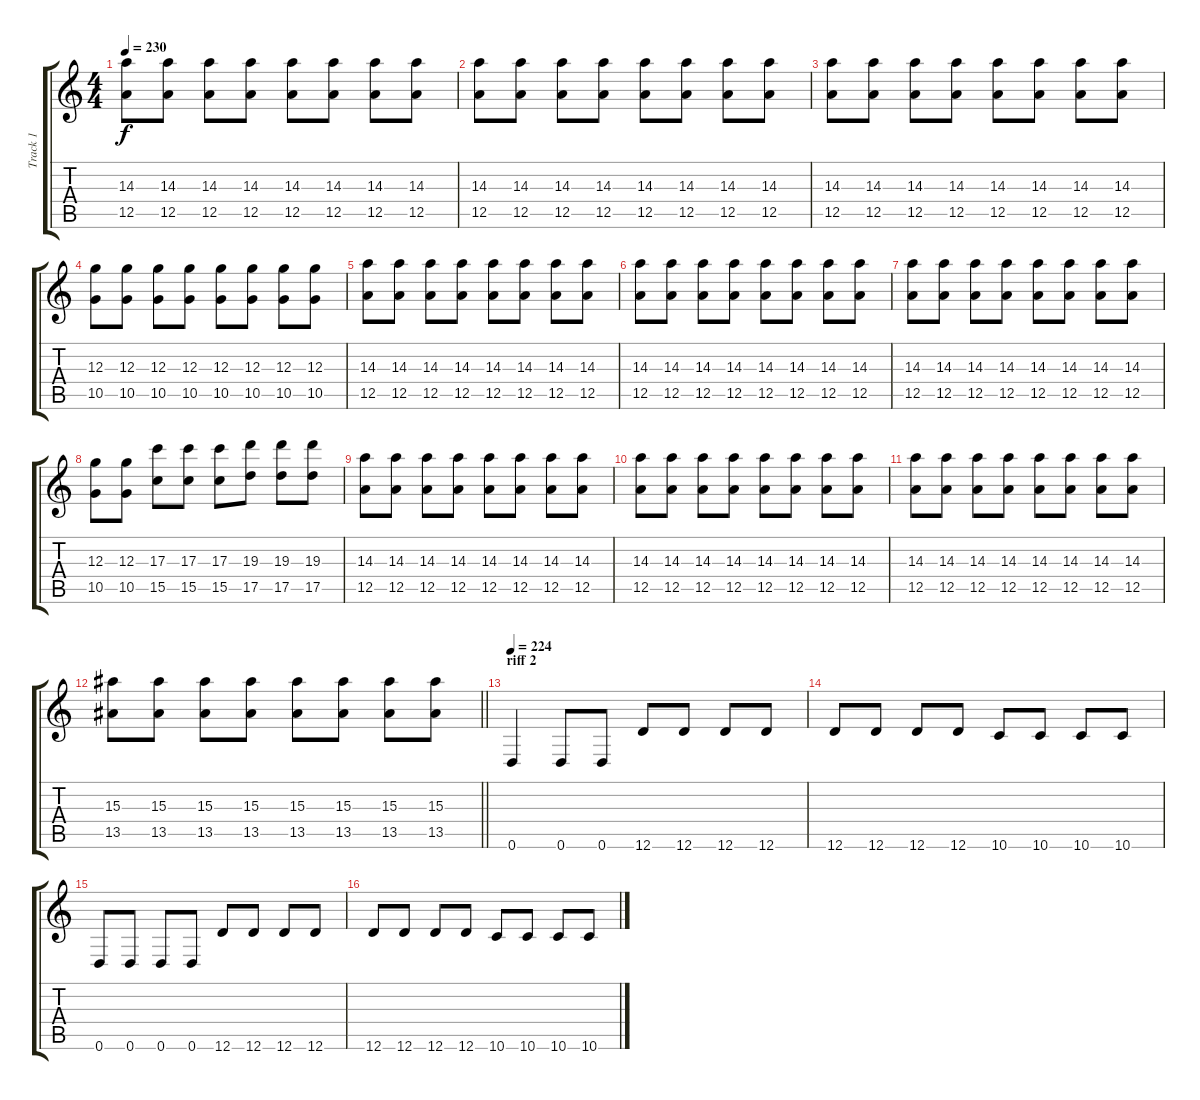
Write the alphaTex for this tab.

\track ("Track 1" "Track 1") {instrument distortionguitar}
\staff {score tabs}
\tuning (E4 B3 G3 D3 A2 D2) {hide}
\ts (4 4)
\tempo 230
\clef g2
\ks c
(14.3 12.5).8{dy f} (14.3 12.5).8 (14.3 12.5).8 (14.3 12.5).8 (14.3 12.5).8 (14.3 12.5).8 (14.3 12.5).8 (14.3 12.5).8 |
(14.3 12.5).8 (14.3 12.5).8 (14.3 12.5).8 (14.3 12.5).8 (14.3 12.5).8 (14.3 12.5).8 (14.3 12.5).8 (14.3 12.5).8 |
(14.3 12.5).8 (14.3 12.5).8 (14.3 12.5).8 (14.3 12.5).8 (14.3 12.5).8 (14.3 12.5).8 (14.3 12.5).8 (14.3 12.5).8 |
(12.3 10.5).8 (12.3 10.5).8 (12.3 10.5).8 (12.3 10.5).8 (12.3 10.5).8 (12.3 10.5).8 (12.3 10.5).8 (12.3 10.5).8 |
(14.3 12.5).8 (14.3 12.5).8 (14.3 12.5).8 (14.3 12.5).8 (14.3 12.5).8 (14.3 12.5).8 (14.3 12.5).8 (14.3 12.5).8 |
(14.3 12.5).8 (14.3 12.5).8 (14.3 12.5).8 (14.3 12.5).8 (14.3 12.5).8 (14.3 12.5).8 (14.3 12.5).8 (14.3 12.5).8 |
(14.3 12.5).8 (14.3 12.5).8 (14.3 12.5).8 (14.3 12.5).8 (14.3 12.5).8 (14.3 12.5).8 (14.3 12.5).8 (14.3 12.5).8 |
(12.3 10.5).8 (12.3 10.5).8 (17.3 15.5).8 (17.3 15.5).8 (17.3 15.5).8 (19.3 17.5).8 (19.3 17.5).8 (19.3 17.5).8 |
(14.3 12.5).8 (14.3 12.5).8 (14.3 12.5).8 (14.3 12.5).8 (14.3 12.5).8 (14.3 12.5).8 (14.3 12.5).8 (14.3 12.5).8 |
(14.3 12.5).8 (14.3 12.5).8 (14.3 12.5).8 (14.3 12.5).8 (14.3 12.5).8 (14.3 12.5).8 (14.3 12.5).8 (14.3 12.5).8 |
(14.3 12.5).8 (14.3 12.5).8 (14.3 12.5).8 (14.3 12.5).8 (14.3 12.5).8 (14.3 12.5).8 (14.3 12.5).8 (14.3 12.5).8 |
\barLineRight lightlight
(15.3 13.5).8 (15.3 13.5).8 (15.3 13.5).8 (15.3 13.5).8 (15.3 13.5).8 (15.3 13.5).8 (15.3 13.5).8 (15.3 13.5).8 |
\section ("" "riff 2")
\tempo 224
0.6.4 0.6.8 0.6.8 12.6.8 12.6.8 12.6.8 12.6.8 |
12.6.8 12.6.8 12.6.8 12.6.8 10.6.8 10.6.8 10.6.8 10.6.8 |
0.6.8 0.6.8 0.6.8 0.6.8 12.6.8 12.6.8 12.6.8 12.6.8 |
12.6.8 12.6.8 12.6.8 12.6.8 10.6.8 10.6.8 10.6.8 10.6.8
